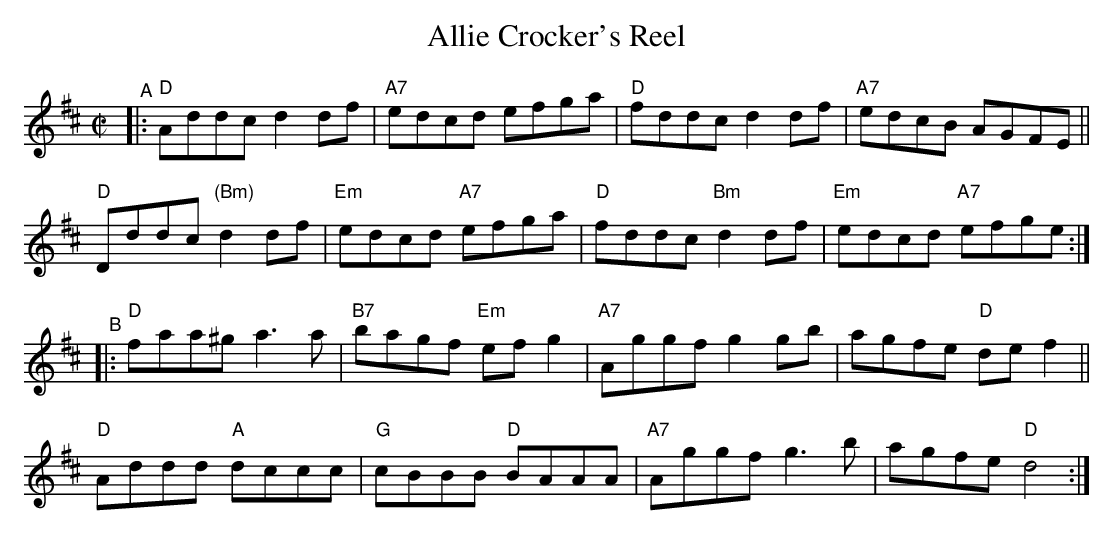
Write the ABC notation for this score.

X:1
T: Allie Crocker's Reel
M: C|
L: 1/8
K: D
"^A"|:\
"D"Addc       d2df | "A7"edcd     efga | "D"fddc     d2df | "A7"edcB     AGFE ||
"D"Dddc "(Bm)"d2df | "Em"edcd "A7"efga | "D"fddc "Bm"d2df | "Em"edcd "A7"efge :|
"^B"|:\
"D"faa^g   a3a  | "B7"bagf "Em"efg2 | "A7"Aggf g2gb | agfe "D"def2 ||
"D"Addd "A"dccc |  "G"cBBB  "D"BAAA | "A7"Aggf g3b  | agfe "D"d4 :|
